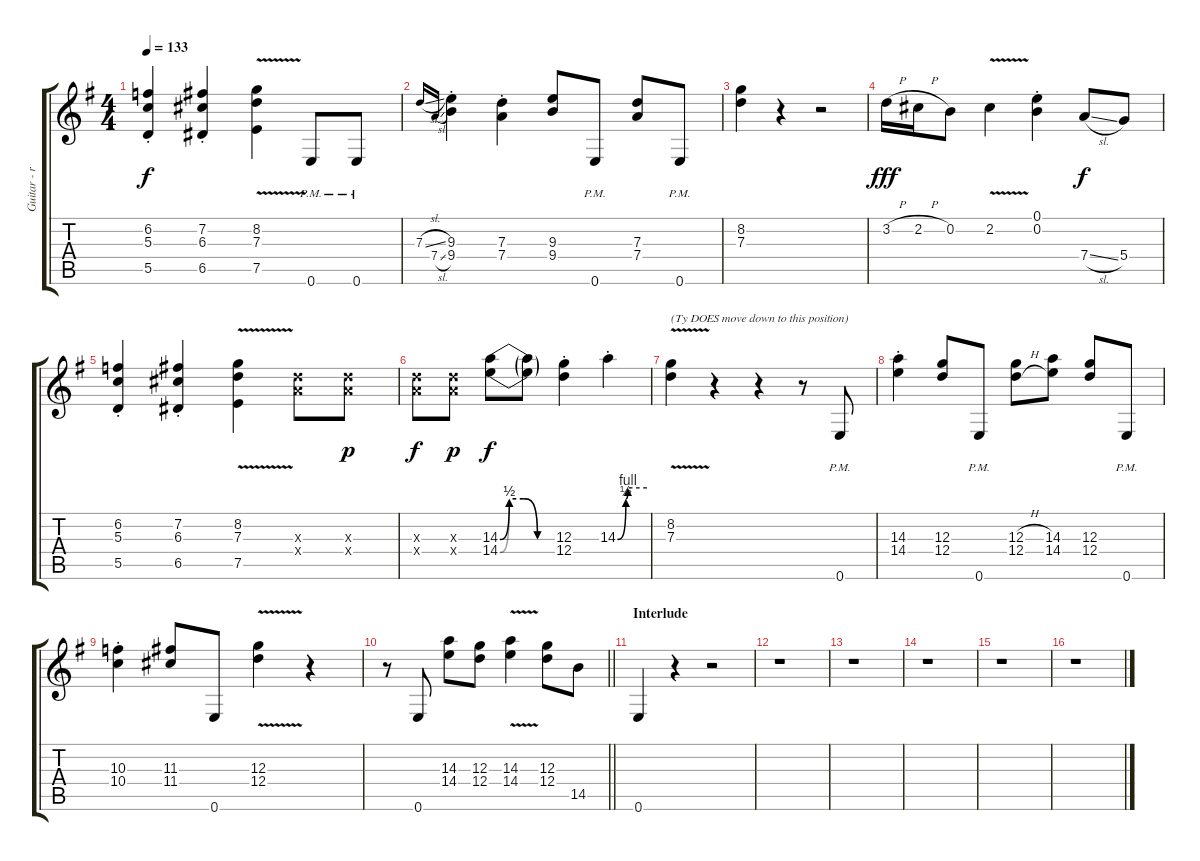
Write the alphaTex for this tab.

\track ("Guitar - right" "Guitar - r") {instrument overdrivenguitar}
\staff {score tabs}
\tuning (E4 B3 G3 D3 A2 E2) {hide}
\ts (4 4)
\tempo 133
\clef g2
\ks g
(6.2{st} 5.3{st} 5.5{st}).4{dy f} (7.2{st} 6.3{st} 6.5{st}).4 (8.2{v} 7.3{v} 7.5{v}).4 0.6{pm}.8 0.6{pm}.8 |
7.3{sl}.16{gr onbeat} 7.4{sl}.16{gr onbeat} (9.3{st} 9.4{st}).4 (7.3{st} 7.4{st}).4 (9.3 9.4).8 0.6{pm}.8 (7.3 7.4).8 0.6{pm}.8 |
(8.2 7.3).4 r.4 r.2 |
3.2{h}.16{dy fff} 2.2{h}.16 0.2.8 2.2{v}.4 (0.1{st} 0.2{st}).4 7.4{sl}.8{dy f} 5.4.8 |
(6.2{st} 5.3{st} 5.5{st}).4 (7.2{st} 6.3{st} 6.5{st}).4 (8.2{v} 7.3{v} 7.5{v}).4 (7.3{x} 7.4{x}).8 (7.3{x} 7.4{x}).8{dy p} |
(7.3{x} 7.4{x}).8{dy f} (7.3{x} 7.4{x}).8{dy p} (14.3{be (custom 0 0 10 2 25 2 40 0 60 0)} 14.4{be (custom 0 0 10 2 25 2 40 0 60 0)}).8{dy f} (14.3{t} 14.4{t}).8 (12.3{st} 12.4{st}).4 14.3{be (custom 0 0 17 2 21 4 60 4) st}.4 |
(8.2{v} 7.3{v}).4{txt "(Ty DOES move down to this position)"} r.4 r.4 r.8 0.6{pm}.8 |
(14.3{st} 14.4{st}).4 (12.3 12.4).8 0.6{pm}.8 (12.3{h} 12.4{h}).8 (14.3 14.4).8 (12.3 12.4).8 0.6{pm}.8 |
(10.3{st} 10.4{st}).4 (11.3 11.4).8 0.6.8 (12.3{v} 12.4{v}).4 r.4 |
\barLineRight lightlight
r.8 0.6.8 (14.3 14.4).8 (12.3 12.4).8 (14.3{v} 14.4{v}).4 (12.3 12.4).8 14.5.8 |
\section ("" "Interlude")
0.6.4 r.4 r.2 |
r.1 |
r.1 |
r.1 |
r.1 |
r.1
